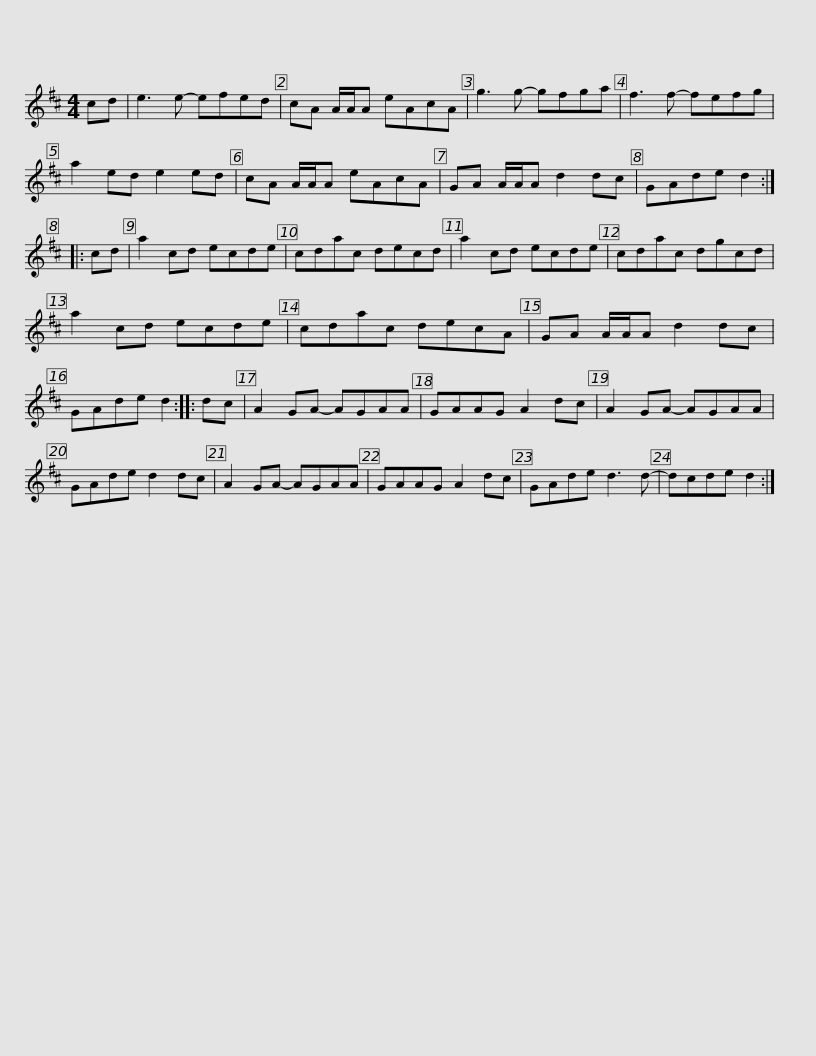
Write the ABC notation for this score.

X:1
L:1/8
M:4/4
I:linebreak $
K:D
V:1 treble
V:1
 cd | e3 e- efed | cA A/A/A eAcA | g3 g- gfga | f3 f- fefg | %5
 a2 ed e2 ed |$ cA A/A/A eAcA | GA A/A/A d2 dc | GAde d2 :: cd | %10
 a2 cd ecde | cdac decd |$ a2 cd ecde | cdac dgcd | a2 cd ecde | %15
 cdac decA | GA A/A/A d2 dc | GAde d2 ::$ dc | A2 GA- AGAA | %20
 GAAG A2 dc | A2 GA- AGAA | GAde d2 dc | A2 GA- AGAA | GAAG A2 dc |$ %25
 GAde d3 d- | dcde d2 :| %27
